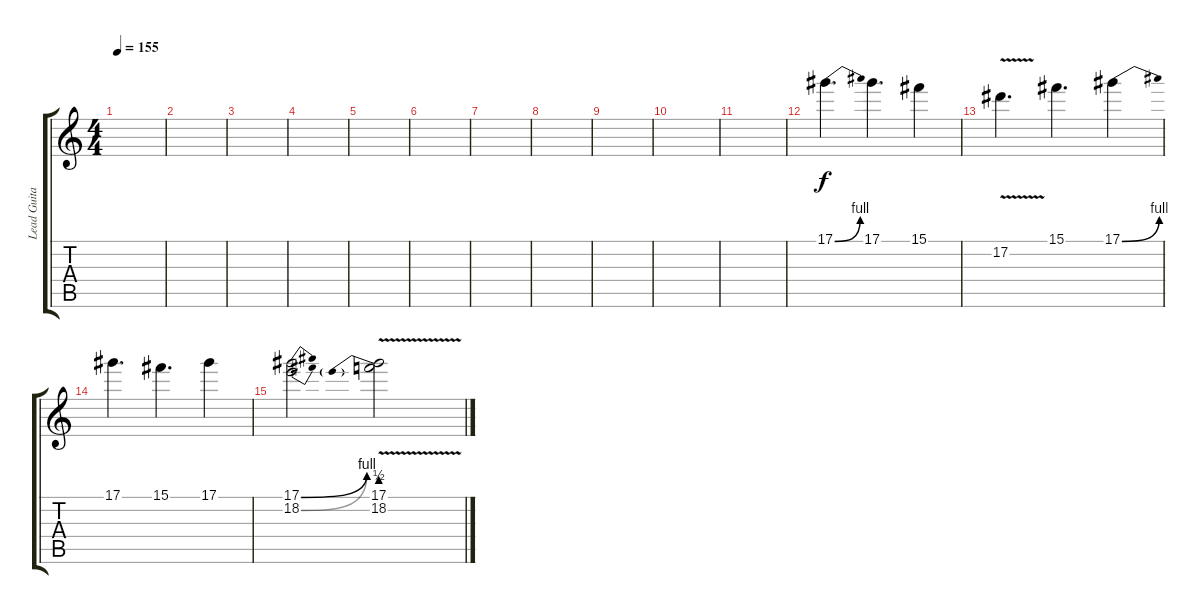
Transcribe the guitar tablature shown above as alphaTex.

\track ("Lead Guitar 2" "Lead Guita") {instrument overdrivenguitar}
\staff {score tabs}
\tuning (Eb4 Bb3 Gb3 Db3 Ab2 Eb2) {hide}
\ts (4 4)
\tempo 155
\clef g2
\ks c
|
|
|
|
|
|
|
|
|
|
|
17.1{be (bend 0 0 60 4)}.4{d dy f} 17.1.4{d} 15.1.4 |
17.2{v}.4{d} 15.1.4{d} 17.1{be (bend 0 0 60 4)}.4 |
17.1.4{d} 15.1.4{d} 17.1.4 |
(17.1{be (bend 0 0 60 4)} 18.2{be (bend 0 0 60 4)}).2 (17.1 18.2{be (prebend 0 2 60 2) v}).2
